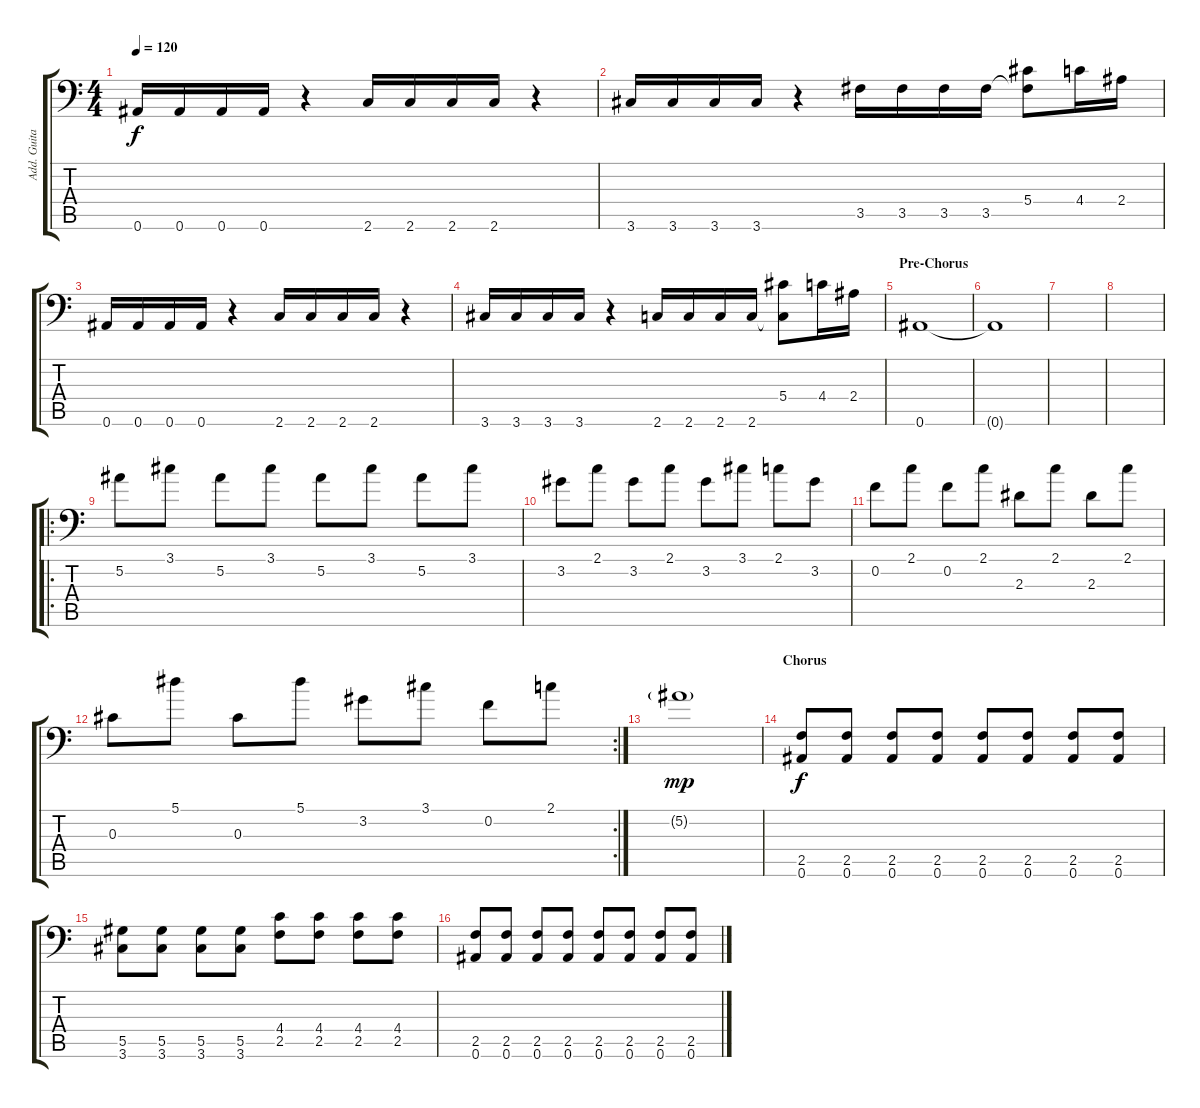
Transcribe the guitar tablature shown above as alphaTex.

\track ("Add. Guitar" "Add. Guita") {instrument distortionguitar}
\staff {score tabs}
\tuning (Bb3 F3 Db3 Ab2 Eb2 Bb1) {hide}
\ts (4 4)
\tempo 120
\clef f4
\ks c
0.6.16{dy f} 0.6.16 0.6.16 0.6.16 r.4 2.6.16 2.6.16 2.6.16 2.6.16 r.4 |
3.6.16 3.6.16 3.6.16 3.6.16 r.4 3.5.16 3.5.16 3.5.16 3.5.16 (5.4 3.5{t}).8 4.4.16 2.4.16 |
0.6.16 0.6.16 0.6.16 0.6.16 r.4 2.6.16 2.6.16 2.6.16 2.6.16 r.4 |
3.6.16 3.6.16 3.6.16 3.6.16 r.4 2.6.16 2.6.16 2.6.16 2.6.16 (5.4 2.6{t}).8 4.4.16 2.4.16 |
\section ("" "Pre-Chorus")
0.6.1 |
0.6{t}.1{volume 0} |
|
|
\ro
5.2.8 3.1.8 5.2.8 3.1.8 5.2.8 3.1.8 5.2.8 3.1.8 |
3.2.8 2.1.8 3.2.8 2.1.8 3.2.8 3.1.8 2.1.8 3.2.8 |
0.2.8 2.1.8 0.2.8 2.1.8 2.3.8 2.1.8 2.3.8 2.1.8 |
\rc 2
0.3.8 5.1.8 0.3.8 5.1.8 3.2.8 3.1.8 0.2.8 2.1.8 |
5.2{g}.1{dy mp} |
\section ("" "Chorus ")
(2.5 0.6).8{dy f} (2.5 0.6).8 (2.5 0.6).8 (2.5 0.6).8 (2.5 0.6).8 (2.5 0.6).8 (2.5 0.6).8 (2.5 0.6).8 |
(5.5 3.6).8 (5.5 3.6).8 (5.5 3.6).8 (5.5 3.6).8 (4.4 2.5).8 (4.4 2.5).8 (4.4 2.5).8 (4.4 2.5).8 |
(2.5 0.6).8 (2.5 0.6).8 (2.5 0.6).8 (2.5 0.6).8 (2.5 0.6).8 (2.5 0.6).8 (2.5 0.6).8 (2.5 0.6).8
